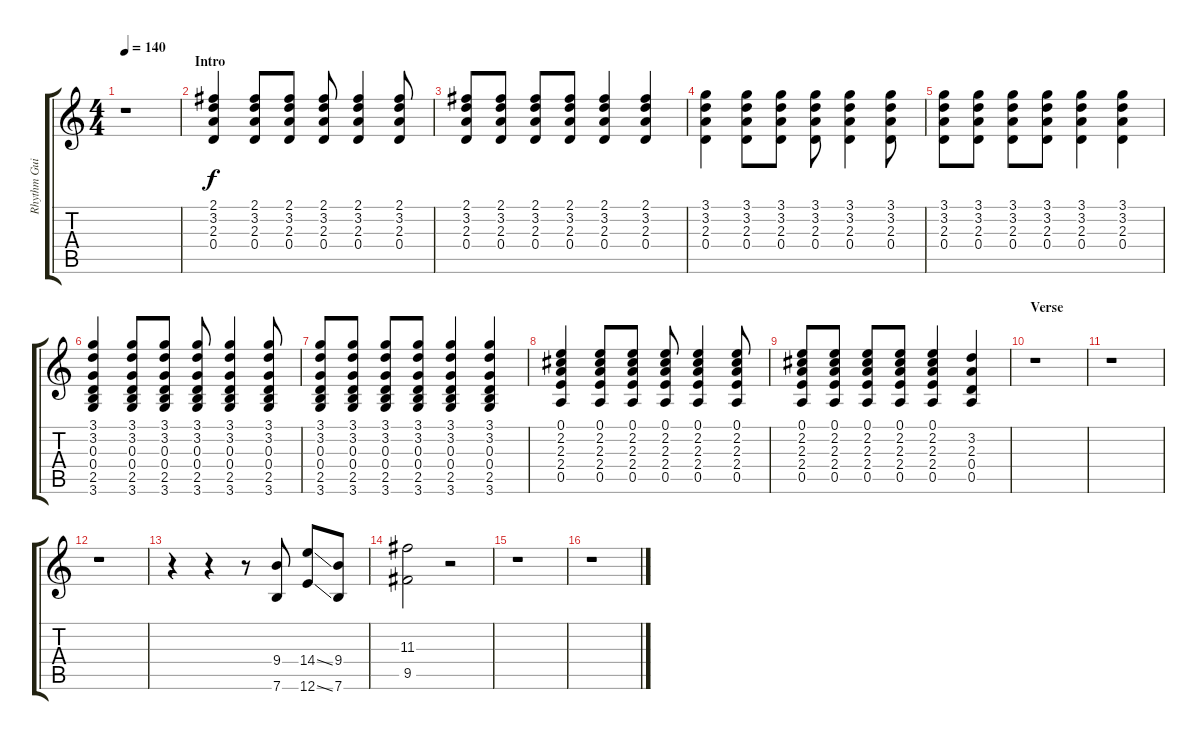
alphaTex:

\track ("Rhythm Guitar" "Rhythm Gui") {instrument acousticguitarsteel}
\staff {score tabs}
\tuning (E4 B3 G3 D3 A2 E2) {hide}
\ts (4 4)
\tempo 140
\clef g2
\ks c
r.1{dy f instrument acousticguitarsteel} |
\section ("" "Intro")
(2.1 3.2 2.3 0.4).4 (2.1 3.2 2.3 0.4).8 (2.1 3.2 2.3 0.4).8 (2.1 3.2 2.3 0.4).8 (2.1 3.2 2.3 0.4).4 (2.1 3.2 2.3 0.4).8 |
(2.1 3.2 2.3 0.4).8 (2.1 3.2 2.3 0.4).8 (2.1 3.2 2.3 0.4).8 (2.1 3.2 2.3 0.4).8 (2.1 3.2 2.3 0.4).4 (2.1 3.2 2.3 0.4).4 |
(3.1 3.2 2.3 0.4).4 (3.1 3.2 2.3 0.4).8 (3.1 3.2 2.3 0.4).8 (3.1 3.2 2.3 0.4).8 (3.1 3.2 2.3 0.4).4 (3.1 3.2 2.3 0.4).8 |
(3.1 3.2 2.3 0.4).8 (3.1 3.2 2.3 0.4).8 (3.1 3.2 2.3 0.4).8 (3.1 3.2 2.3 0.4).8 (3.1 3.2 2.3 0.4).4 (3.1 3.2 2.3 0.4).4 |
(3.1 3.2 0.3 0.4 2.5 3.6).4 (3.1 3.2 0.3 0.4 2.5 3.6).8 (3.1 3.2 0.3 0.4 2.5 3.6).8 (3.1 3.2 0.3 0.4 2.5 3.6).8 (3.1 3.2 0.3 0.4 2.5 3.6).4 (3.1 3.2 0.3 0.4 2.5 3.6).8 |
(3.1 3.2 0.3 0.4 2.5 3.6).8 (3.1 3.2 0.3 0.4 2.5 3.6).8 (3.1 3.2 0.3 0.4 2.5 3.6).8 (3.1 3.2 0.3 0.4 2.5 3.6).8 (3.1 3.2 0.3 0.4 2.5 3.6).4 (3.1 3.2 0.3 0.4 2.5 3.6).4 |
(0.1 2.2 2.3 2.4 0.5).4 (0.1 2.2 2.3 2.4 0.5).8 (0.1 2.2 2.3 2.4 0.5).8 (0.1 2.2 2.3 2.4 0.5).8 (0.1 2.2 2.3 2.4 0.5).4 (0.1 2.2 2.3 2.4 0.5).8 |
(0.1 2.2 2.3 2.4 0.5).8 (0.1 2.2 2.3 2.4 0.5).8 (0.1 2.2 2.3 2.4 0.5).8 (0.1 2.2 2.3 2.4 0.5).8 (0.1 2.2 2.3 2.4 0.5).4 (3.2 2.3 0.4 0.5).4 |
\section ("" "Verse")
r.1 |
r.1 |
r.1 |
r.4 r.4 r.8 (9.4 7.6).8{volume 12 instrument distortionguitar} (14.4{ss} 12.6{ss}).8 (9.4 7.6).8 |
(11.3 9.5).2 r.2 |
r.1 |
r.1
